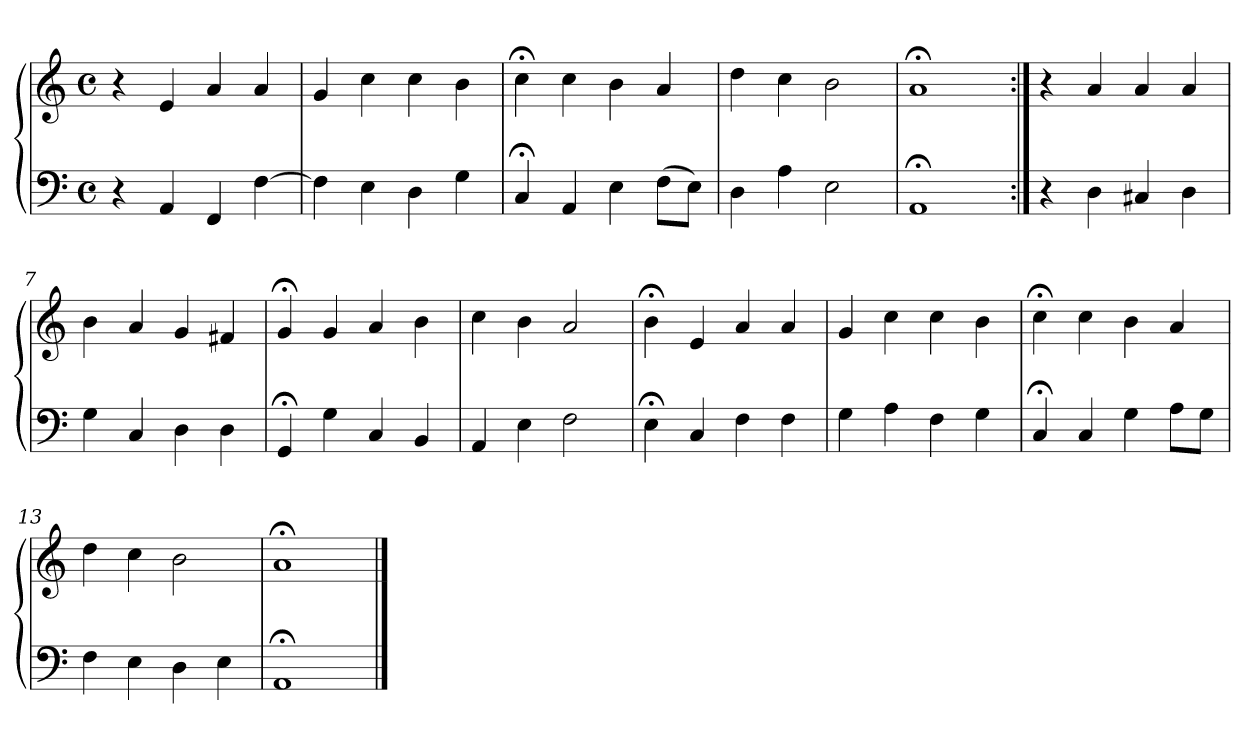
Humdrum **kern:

**kern	**kern
*part1	*part1
*staff2	*staff1
*clefF4	*clefG2
*M4/4	*M4/4
*met(c)	*met(c)
=1	=1
4r	4r
4AA	4e
4FF	4a
[4F	4a
=2	=2
4F]	4g
4E	4cc
4D	4cc
4G	4b
=3	=3
4C;<	4cc;<
4AA	4cc
4E	4b
(8FL	4a
8EJ)	.
=4	=4
4D	4dd
4A	4cc
2E	2b
=5	=5
1AA;<	1a;<
=6:|!	=6:|!
4r	4r
4D	4a
4C#X	4a
4D	4a
=7	=7
4G	4b
4C	4a
4D	4g
4D	4f#X
!!LO:LB:g=z
=8	=8
4GG;<	4g;<
4G	4g
4C	4a
4BB	4b
=9	=9
4AA	4cc
4E	4b
2F	2a
=10	=10
4E;<	4b;<
4C	4e
4F	4a
4F	4a
=11	=11
4G	4g
4A	4cc
4F	4cc
4G	4b
=12	=12
4C;<	4cc;<
4C	4cc
4G	4b
8AL	4a
8GJ	.
=13	=13
4F	4dd
4E	4cc
4D	2b
4E	.
=14	=14
1AA;<	1a;<
==	==
*-	*-
